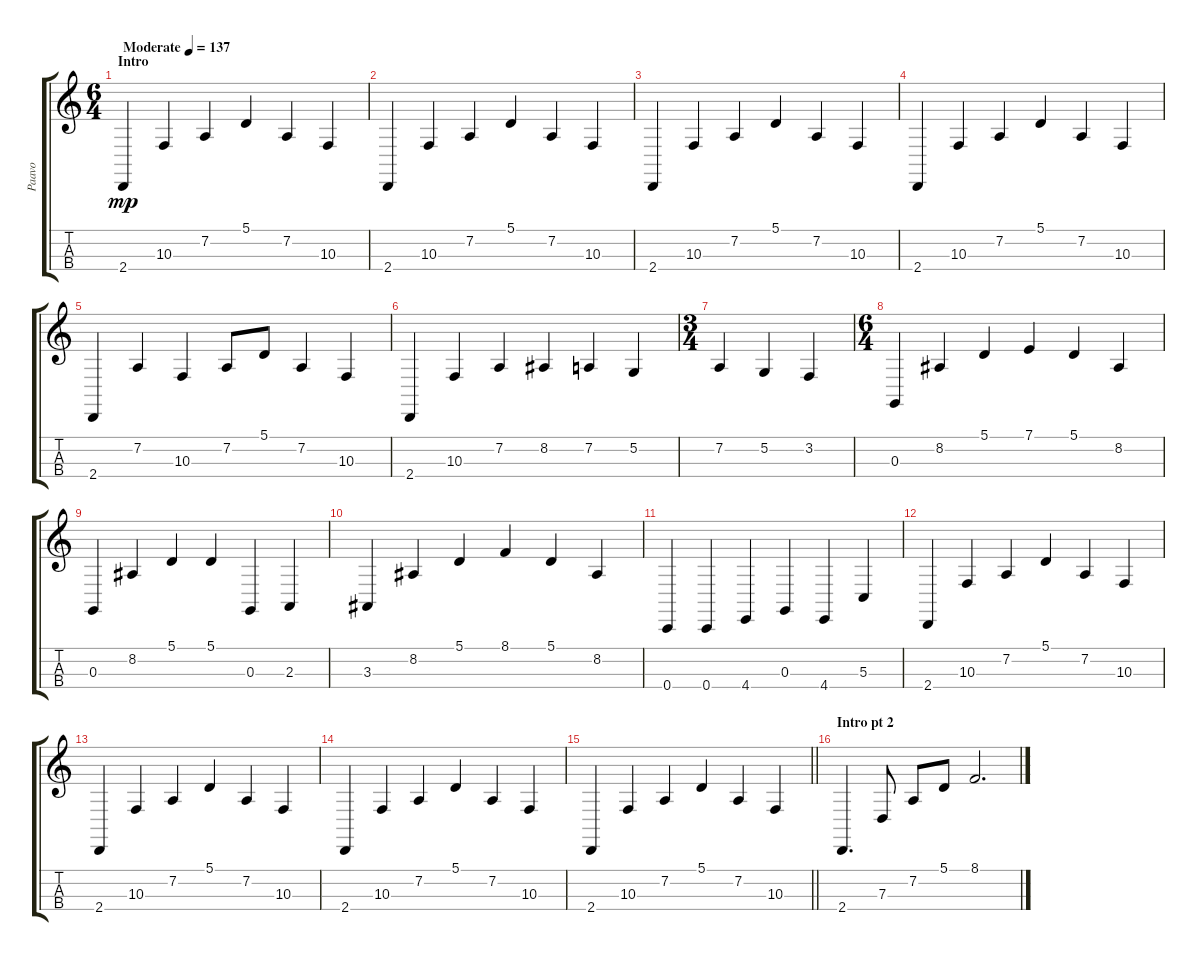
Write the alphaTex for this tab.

\track ("Paavo" "Paavo") {instrument pizzicatostrings}
\staff {score tabs}
\tuning (A3 D3 G2 C2) {hide}
\ts (6 4)
\section ("" "Intro")
\tempo (137 "Moderate")
\clef g2
\ks c
2.4.4{dy mp instrument pizzicatostrings} 10.3.4 7.2.4 5.1.4 7.2.4 10.3.4 |
2.4.4 10.3.4 7.2.4 5.1.4 7.2.4 10.3.4 |
2.4.4 10.3.4 7.2.4 5.1.4 7.2.4 10.3.4 |
2.4.4 10.3.4 7.2.4 5.1.4 7.2.4 10.3.4 |
2.4.4 7.2.4 10.3.4 7.2.8 5.1.8 7.2.4 10.3.4 |
2.4.4 10.3.4 7.2.4 8.2.4 7.2.4 5.2.4 |
\ts (3 4)
7.2.4 5.2.4 3.2.4 |
\ts (6 4)
0.3.4 8.2.4 5.1.4 7.1.4 5.1.4 8.2.4 |
0.3.4 8.2.4 5.1.4 5.1.4 0.3.4 2.3.4 |
3.3.4 8.2.4 5.1.4 8.1.4 5.1.4 8.2.4 |
0.4.4 0.4.4 4.4.4 0.3.4 4.4.4 5.3.4 |
2.4.4 10.3.4 7.2.4 5.1.4 7.2.4 10.3.4 |
2.4.4 10.3.4 7.2.4 5.1.4 7.2.4 10.3.4 |
2.4.4 10.3.4 7.2.4 5.1.4 7.2.4 10.3.4 |
\barLineRight lightlight
2.4.4 10.3.4 7.2.4 5.1.4 7.2.4 10.3.4 |
\section ("" "Intro pt 2")
2.4.4{d} 7.3.8 7.2.8 5.1.8 8.1.2{d}
